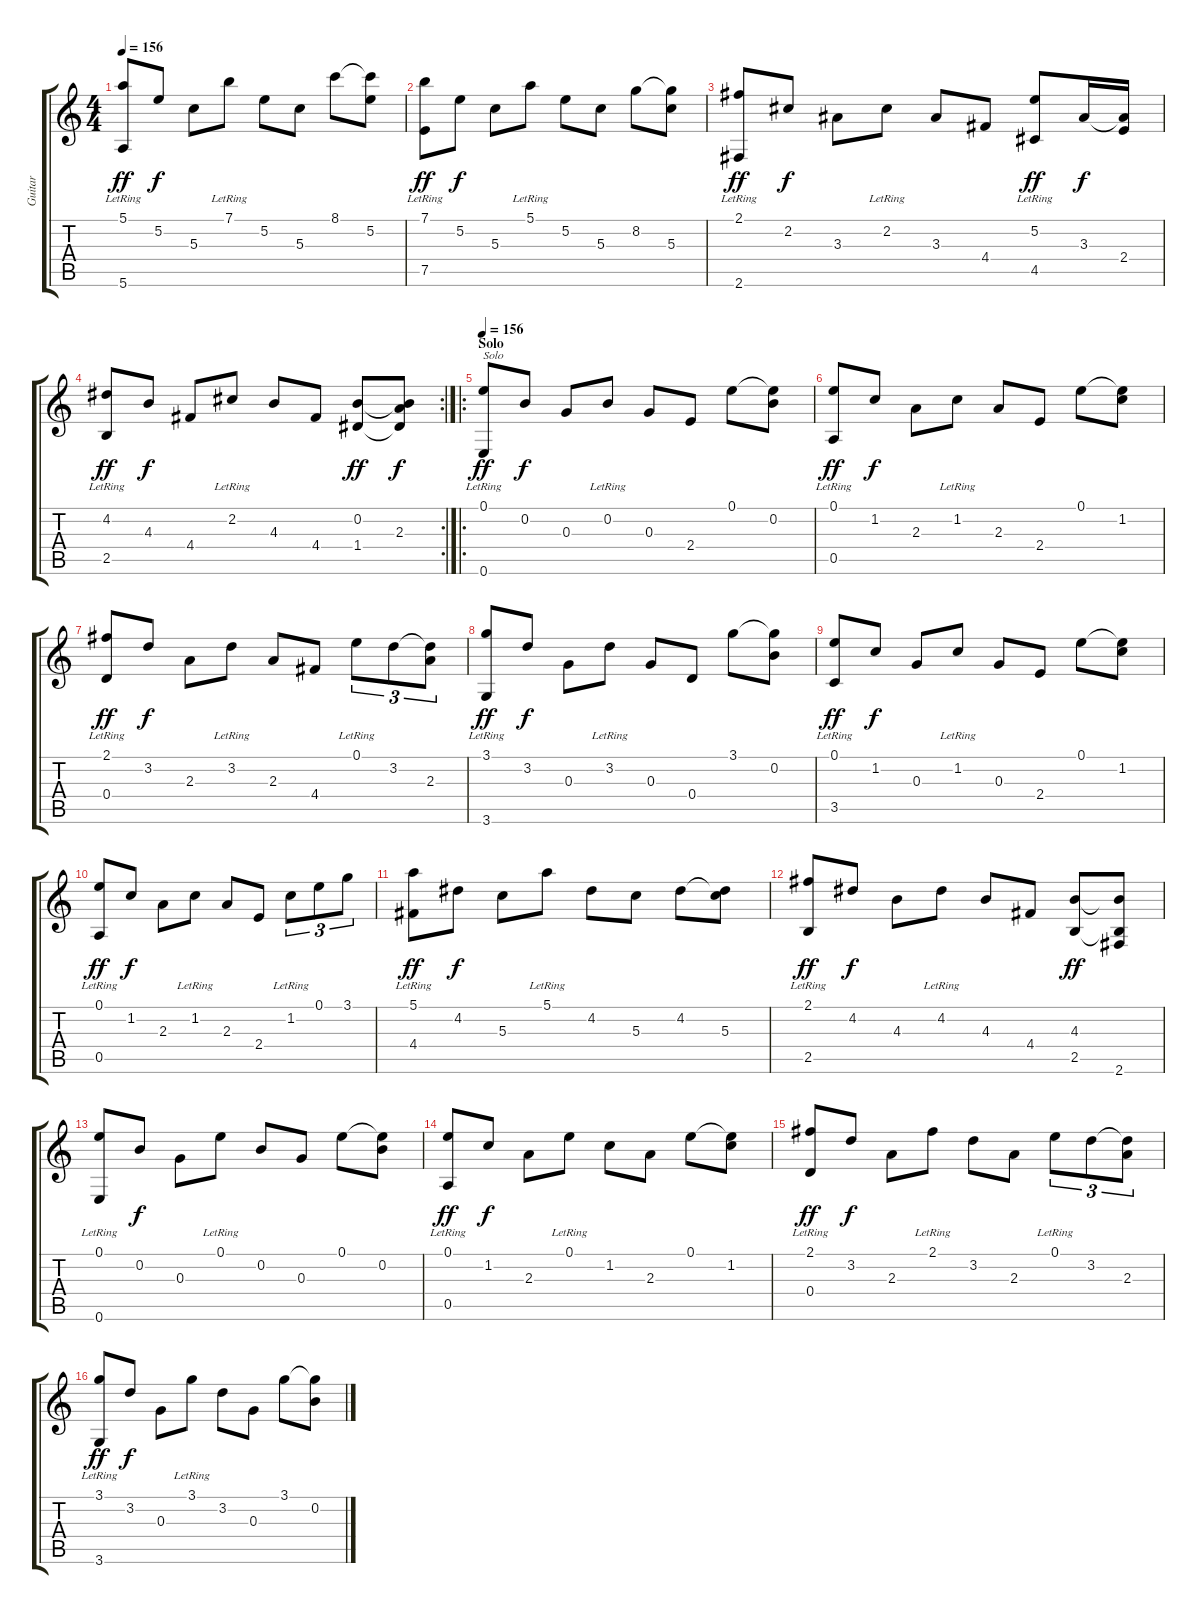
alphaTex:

\track ("Guitar" "Guitar") {instrument acousticguitarnylon}
\staff {score tabs}
\tuning (E4 B3 G3 D3 A2 E2) {hide}
\ts (4 4)
\tempo 156
\clef g2
\ks c
(5.1{lr} 5.6{lr}).8{dy ff} 5.2.8{dy f} 5.3.8 7.1{lr}.8 5.2.8 5.3.8 8.1.8 (8.1{t} 5.2).8 |
(7.1{lr} 7.5{lr}).8{dy ff} 5.2.8{dy f} 5.3.8 5.1{lr}.8 5.2.8 5.3.8 8.2.8 (8.2{t} 5.3).8 |
(2.1{lr} 2.6{lr}).8{dy ff} 2.2.8{dy f} 3.3.8 2.2{lr}.8 3.3.8 4.4.8 (5.2{lr} 4.5{lr}).8{dy ff} 3.3.16{dy f} (3.3{t} 2.4).16 |
\rc 2
(4.2{lr} 2.5{lr}).8{dy ff} 4.3.8{dy f} 4.4.8 2.2{lr}.8 4.3.8 4.4.8 (0.2 1.4).8{dy ff} (0.2{t} 2.3 1.4{t}).8{dy f} |
\ro
\section ("" "Solo")
\tempo 156
(0.1{lr} 0.6{lr}).8{txt "Solo" dy ff} 0.2.8{dy f} 0.3.8 0.2{lr}.8 0.3.8 2.4.8 0.1.8 (0.1{t} 0.2).8 |
(0.1{lr} 0.5{lr}).8{dy ff} 1.2.8{dy f} 2.3.8 1.2{lr}.8 2.3.8 2.4.8 0.1.8 (0.1{t} 1.2).8 |
(2.1{lr} 0.4{lr}).8{dy ff} 3.2.8{dy f} 2.3.8 3.2{lr}.8 2.3.8 4.4.8 0.1{lr}.8{tu (3 2)} 3.2.8{tu (3 2)} (3.2{t} 2.3).8{tu (3 2)} |
(3.1{lr} 3.6{lr}).8{dy ff} 3.2.8{dy f} 0.3.8 3.2{lr}.8 0.3.8 0.4.8 3.1.8 (3.1{t} 0.2).8 |
(0.1{lr} 3.5{lr}).8{dy ff} 1.2.8{dy f} 0.3.8 1.2{lr}.8 0.3.8 2.4.8 0.1.8 (0.1{t} 1.2).8 |
(0.1{lr} 0.5{lr}).8{dy ff} 1.2.8{dy f} 2.3.8 1.2{lr}.8 2.3.8 2.4.8 1.2{lr}.8{tu (3 2)} 0.1.8{tu (3 2)} 3.1.8{tu (3 2)} |
(5.1{lr} 4.4{lr}).8{dy ff} 4.2.8{dy f} 5.3.8 5.1{lr}.8 4.2.8 5.3.8 4.2.8 (4.2{t} 5.3).8 |
(2.1{lr} 2.5{lr}).8{dy ff} 4.2.8{dy f} 4.3.8 4.2{lr}.8 4.3.8 4.4.8 (4.3 2.5).8{dy ff} (4.3{t} 2.5{t} 2.6).8 |
(0.1{lr} 0.6{lr}).8 0.2.8{dy f} 0.3.8 0.1{lr}.8 0.2.8 0.3.8 0.1.8 (0.1{t} 0.2).8 |
(0.1{lr} 0.5{lr}).8{dy ff} 1.2.8{dy f} 2.3.8 0.1{lr}.8 1.2.8 2.3.8 0.1.8 (0.1{t} 1.2).8 |
(2.1{lr} 0.4{lr}).8{dy ff} 3.2.8{dy f} 2.3.8 2.1{lr}.8 3.2.8 2.3.8 0.1{lr}.8{tu (3 2)} 3.2.8{tu (3 2)} (3.2{t} 2.3).8{tu (3 2)} |
(3.1{lr} 3.6{lr}).8{dy ff} 3.2.8{dy f} 0.3.8 3.1{lr}.8 3.2.8 0.3.8 3.1.8 (3.1{t} 0.2).8
